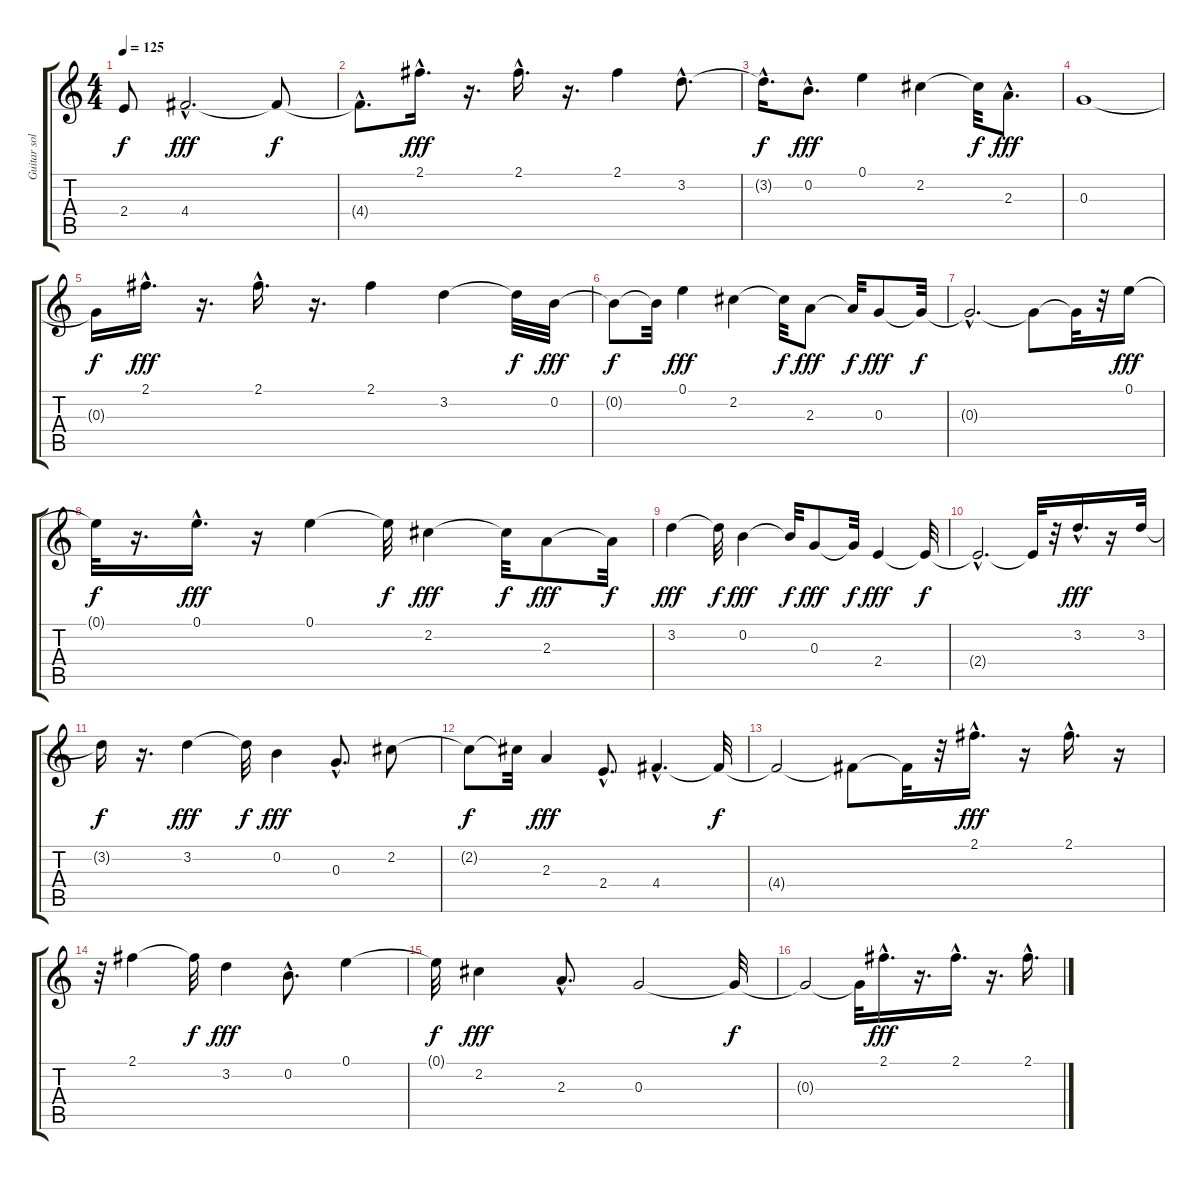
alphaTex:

\track ("Guitar solo" "Guitar sol") {instrument acousticguitarsteel}
\staff {score tabs}
\tuning (E4 B3 G3 D3 A2 E2) {hide}
\ts (4 4)
\tempo 125
\clef g2
\ks c
2.4{t}.8{dy f} 4.4{hac}.2{d dy fff} 4.4{t}.8{dy f} |
4.4{hac t}.8{d} 2.1{hac}.16{d dy fff} r.16{d} 2.1{hac}.16{d} r.16{d} 2.1.4 3.2{hac}.8{d} |
3.2{hac t}.16{d dy f} 0.2{hac}.8{d dy fff} 0.1.4 2.2.4 2.2{t}.32{dy f} 2.3{hac}.8{d dy fff} |
0.3.1 |
0.3{t}.16{dy f} 2.1{hac}.16{d dy fff} r.16{d} 2.1{hac}.16{d} r.16{d} 2.1.4 3.2.4 3.2{t}.32{dy f} 0.2.32{dy fff} |
0.2{t}.8{dy f} 0.2{t}.32 0.1.4{dy fff} 2.2.4 2.2{t}.32{dy f} 2.3.8{dy fff} 2.3{t}.32{dy f} 0.3.8{dy fff} 0.3{t}.32{dy f} |
0.3{hac t}.2{d} 0.3{t}.8 0.3{t}.32 r.32 0.1.16{dy fff} |
0.1{t}.32{dy f} r.16{d} 0.1{hac}.16{d dy fff} r.16 0.1.4 0.1{t}.32{dy f} 2.2.4{dy fff} 2.2{t}.32{dy f} 2.3.8{dy fff} 2.3{t}.32{dy f} |
3.2.4{dy fff} 3.2{t}.32{dy f} 0.2.4{dy fff} 0.2{t}.32{dy f} 0.3.8{dy fff} 0.3{t}.32{dy f} 2.4.4{dy fff} 2.4{t}.32{dy f} |
2.4{hac t}.2{d} 2.4{t}.32 r.32 3.2{hac}.16{d dy fff} r.16 3.2.32 |
3.2{t}.16{dy f} r.16{d} 3.2.4{dy fff} 3.2{t}.32{dy f} 0.2.4{dy fff} 0.3{hac}.8{d} 2.2.8 |
2.2{t}.8{dy f} 2.2{t}.32 2.3.4{dy fff} 2.4{hac}.8{d} 4.4{hac}.4{d} 4.4{t}.32{dy f} |
4.4{t}.2 4.4{t}.8 4.4{t}.32 r.32 2.1{hac}.16{d dy fff} r.16 2.1{hac}.16{d} r.16 |
r.32 2.1.4 2.1{t}.32{dy f} 3.2.4{dy fff} 0.2{hac}.8{d} 0.1.4 |
0.1{t}.32{dy f} 2.2.4{dy fff} 2.3{hac}.8{d} 0.3.2 0.3{t}.32{dy f} |
0.3{t}.2 0.3{t}.32 2.1{hac}.16{d dy fff} r.16{d} 2.1{hac}.16{d} r.16{d} 2.1{hac}.16{d}
